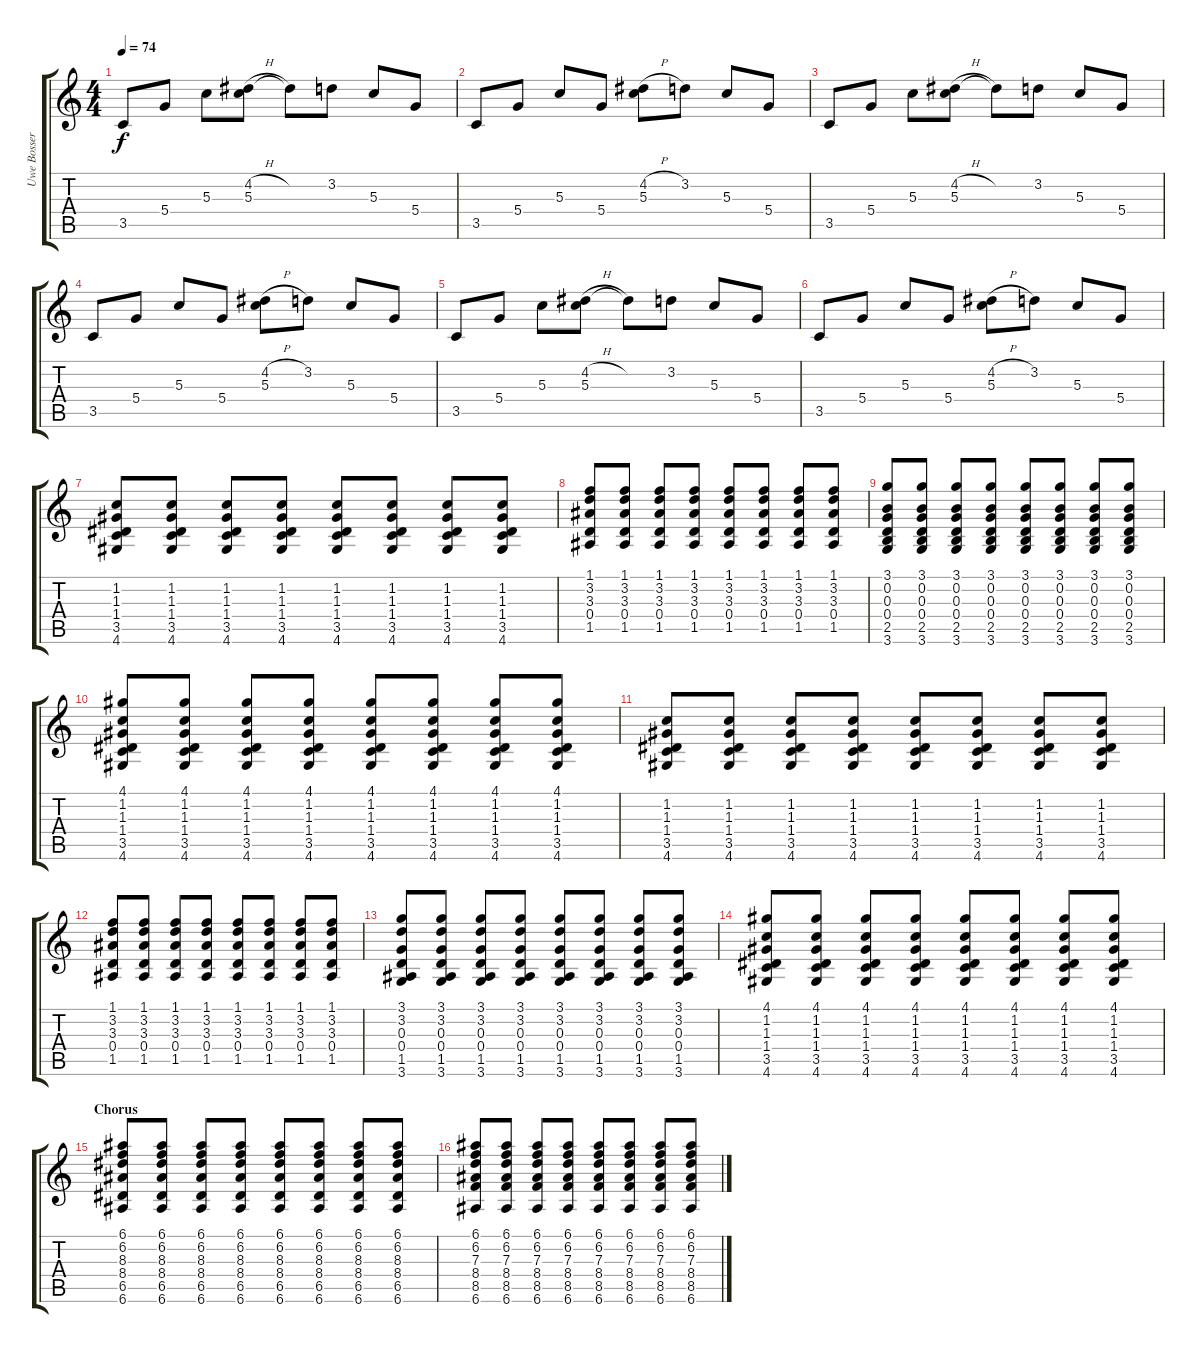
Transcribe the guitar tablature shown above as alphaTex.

\track ("Uwe Bossert" "Uwe Bosser") {instrument acousticguitarsteel}
\staff {score tabs}
\tuning (E4 B3 G3 D3 A2 E2) {hide}
\ts (4 4)
\tempo 74
\clef g2
\ks c
3.5.8{dy f} 5.4.8 5.3.8 (4.2{h} 5.3).8 4.2{t}.8 3.2.8 5.3.8 5.4.8 |
3.5.8 5.4.8 5.3.8 5.4.8 (4.2{h} 5.3).8 3.2.8 5.3.8 5.4.8 |
3.5.8 5.4.8 5.3.8 (4.2{h} 5.3).8 4.2{t}.8 3.2.8 5.3.8 5.4.8 |
3.5.8 5.4.8 5.3.8 5.4.8 (4.2{h} 5.3).8 3.2.8 5.3.8 5.4.8 |
3.5.8 5.4.8 5.3.8 (4.2{h} 5.3).8 4.2{t}.8 3.2.8 5.3.8 5.4.8 |
3.5.8 5.4.8 5.3.8 5.4.8 (4.2{h} 5.3).8 3.2.8 5.3.8 5.4.8 |
(1.2 1.3 1.4 3.5 4.6).8 (1.2 1.3 1.4 3.5 4.6).8 (1.2 1.3 1.4 3.5 4.6).8 (1.2 1.3 1.4 3.5 4.6).8 (1.2 1.3 1.4 3.5 4.6).8 (1.2 1.3 1.4 3.5 4.6).8 (1.2 1.3 1.4 3.5 4.6).8 (1.2 1.3 1.4 3.5 4.6).8 |
(1.1 3.2 3.3 0.4 1.5).8 (1.1 3.2 3.3 0.4 1.5).8 (1.1 3.2 3.3 0.4 1.5).8 (1.1 3.2 3.3 0.4 1.5).8 (1.1 3.2 3.3 0.4 1.5).8 (1.1 3.2 3.3 0.4 1.5).8 (1.1 3.2 3.3 0.4 1.5).8 (1.1 3.2 3.3 0.4 1.5).8 |
(3.1 0.2 0.3 0.4 2.5 3.6).8 (3.1 0.2 0.3 0.4 2.5 3.6).8 (3.1 0.2 0.3 0.4 2.5 3.6).8 (3.1 0.2 0.3 0.4 2.5 3.6).8 (3.1 0.2 0.3 0.4 2.5 3.6).8 (3.1 0.2 0.3 0.4 2.5 3.6).8 (3.1 0.2 0.3 0.4 2.5 3.6).8 (3.1 0.2 0.3 0.4 2.5 3.6).8 |
(4.1 1.2 1.3 1.4 3.5 4.6).8 (4.1 1.2 1.3 1.4 3.5 4.6).8 (4.1 1.2 1.3 1.4 3.5 4.6).8 (4.1 1.2 1.3 1.4 3.5 4.6).8 (4.1 1.2 1.3 1.4 3.5 4.6).8 (4.1 1.2 1.3 1.4 3.5 4.6).8 (4.1 1.2 1.3 1.4 3.5 4.6).8 (4.1 1.2 1.3 1.4 3.5 4.6).8 |
(1.2 1.3 1.4 3.5 4.6).8 (1.2 1.3 1.4 3.5 4.6).8 (1.2 1.3 1.4 3.5 4.6).8 (1.2 1.3 1.4 3.5 4.6).8 (1.2 1.3 1.4 3.5 4.6).8 (1.2 1.3 1.4 3.5 4.6).8 (1.2 1.3 1.4 3.5 4.6).8 (1.2 1.3 1.4 3.5 4.6).8 |
(1.1 3.2 3.3 0.4 1.5).8 (1.1 3.2 3.3 0.4 1.5).8 (1.1 3.2 3.3 0.4 1.5).8 (1.1 3.2 3.3 0.4 1.5).8 (1.1 3.2 3.3 0.4 1.5).8 (1.1 3.2 3.3 0.4 1.5).8 (1.1 3.2 3.3 0.4 1.5).8 (1.1 3.2 3.3 0.4 1.5).8 |
(3.1 3.2 0.3 0.4 1.5 3.6).8 (3.1 3.2 0.3 0.4 1.5 3.6).8 (3.1 3.2 0.3 0.4 1.5 3.6).8 (3.1 3.2 0.3 0.4 1.5 3.6).8 (3.1 3.2 0.3 0.4 1.5 3.6).8 (3.1 3.2 0.3 0.4 1.5 3.6).8 (3.1 3.2 0.3 0.4 1.5 3.6).8 (3.1 3.2 0.3 0.4 1.5 3.6).8 |
(4.1 1.2 1.3 1.4 3.5 4.6).8 (4.1 1.2 1.3 1.4 3.5 4.6).8 (4.1 1.2 1.3 1.4 3.5 4.6).8 (4.1 1.2 1.3 1.4 3.5 4.6).8 (4.1 1.2 1.3 1.4 3.5 4.6).8 (4.1 1.2 1.3 1.4 3.5 4.6).8 (4.1 1.2 1.3 1.4 3.5 4.6).8 (4.1 1.2 1.3 1.4 3.5 4.6).8 |
\section ("" "Chorus")
(6.1 6.2 8.3 8.4 6.5 6.6).8 (6.1 6.2 8.3 8.4 6.5 6.6).8 (6.1 6.2 8.3 8.4 6.5 6.6).8 (6.1 6.2 8.3 8.4 6.5 6.6).8 (6.1 6.2 8.3 8.4 6.5 6.6).8 (6.1 6.2 8.3 8.4 6.5 6.6).8 (6.1 6.2 8.3 8.4 6.5 6.6).8 (6.1 6.2 8.3 8.4 6.5 6.6).8 |
(6.1 6.2 7.3 8.4 8.5 6.6).8 (6.1 6.2 7.3 8.4 8.5 6.6).8 (6.1 6.2 7.3 8.4 8.5 6.6).8 (6.1 6.2 7.3 8.4 8.5 6.6).8 (6.1 6.2 7.3 8.4 8.5 6.6).8 (6.1 6.2 7.3 8.4 8.5 6.6).8 (6.1 6.2 7.3 8.4 8.5 6.6).8 (6.1 6.2 7.3 8.4 8.5 6.6).8
